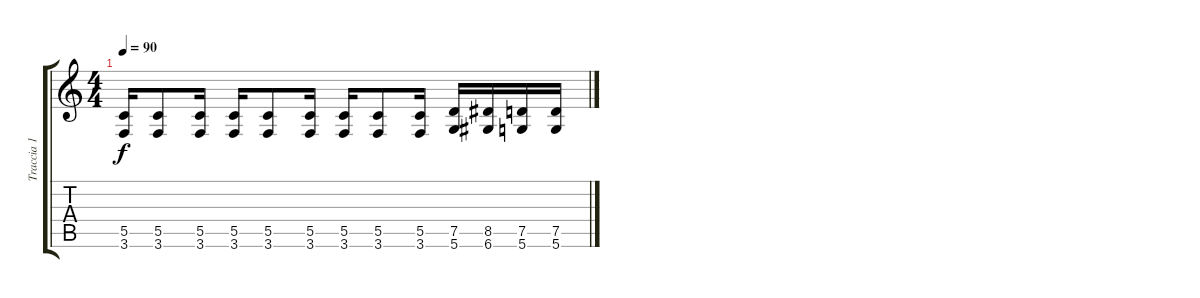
\track ("Traccia 1" "Traccia 1") {instrument distortionguitar}
\staff {score tabs}
\tuning (D4 A3 F3 C3 G2 D2) {hide}
\ts (4 4)
\tempo 90
\clef g2
\ks c
(5.5 3.6).16{dy f} (5.5 3.6).8 (5.5 3.6).16 (5.5 3.6).16 (5.5 3.6).8 (5.5 3.6).16 (5.5 3.6).16 (5.5 3.6).8 (5.5 3.6).16 (7.5 5.6).16 (8.5 6.6).16 (7.5 5.6).16 (7.5 5.6).16
